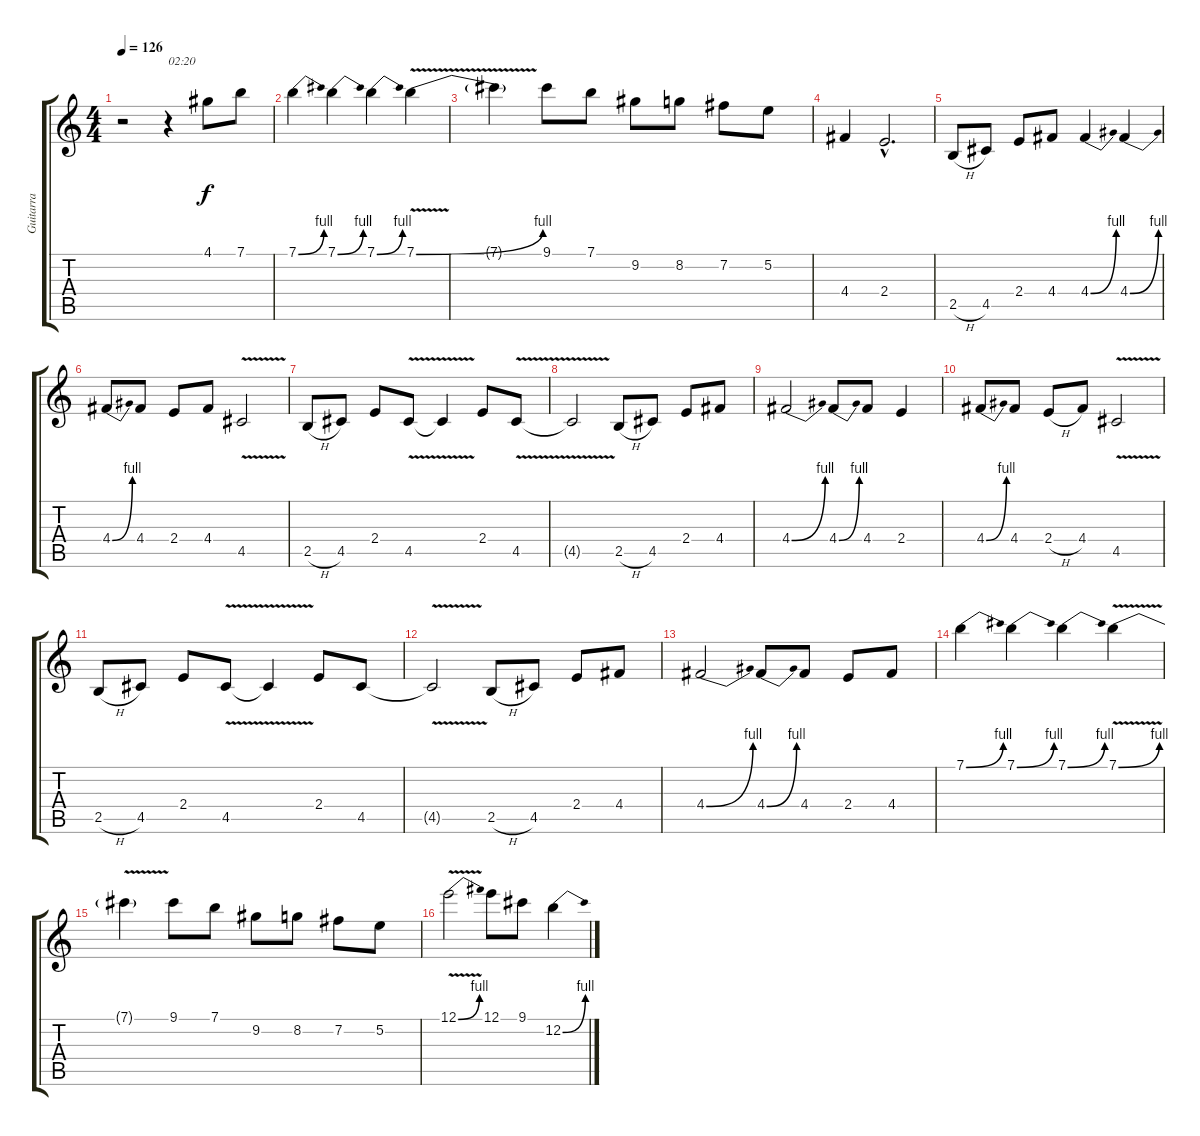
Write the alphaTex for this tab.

\track ("Guitarra" "Guitarra") {instrument overdrivenguitar}
\staff {score tabs}
\tuning (E4 B3 G3 D3 A2 E2) {hide}
\ts (4 4)
\tempo 126
\clef g2
\ks c
r.2{dy f} r.4{txt "02:20"} 4.1.8 7.1.8 |
7.1{be (bend 0 0 60 4)}.4 7.1{be (bend 0 0 60 4)}.4 7.1{be (bend 0 0 60 4)}.4 7.1{be (bend 0 0 60 4) v}.4 |
7.1{t}.4 9.1.8 7.1.8 9.2.8 8.2.8 7.2.8 5.2.8 |
4.4.4 2.4{hac}.2{d} |
2.5{h}.8 4.5.8 2.4.8 4.4.8 4.4{be (bend 0 0 60 4)}.4 4.4{be (bend 0 0 60 4)}.4 |
4.4{be (bend 0 0 60 4)}.8 4.4.8 2.4.8 4.4.8 4.5{v}.2 |
2.5{h}.8 4.5.8 2.4.8 4.5{v}.8 4.5{v t}.4 2.4.8 4.5{v}.8 |
4.5{t}.2 2.5{h}.8 4.5.8 2.4.8 4.4.8 |
4.4{be (bend 0 0 60 4)}.2 4.4{be (bend 0 0 60 4)}.8 4.4.8 2.4.4 |
4.4{be (bend 0 0 60 4)}.8 4.4.8 2.4{h}.8 4.4.8 4.5{v}.2 |
2.5{h}.8 4.5.8 2.4.8 4.5{v}.8 4.5{v t}.4 2.4.8 4.5.8 |
4.5{v t}.2 2.5{h}.8 4.5.8 2.4.8 4.4.8 |
4.4{be (bend 0 0 60 4)}.2 4.4{be (bend 0 0 60 4)}.8 4.4.8 2.4.8 4.4.8 |
7.1{be (bend 0 0 60 4)}.4 7.1{be (bend 0 0 60 4)}.4 7.1{be (bend 0 0 60 4)}.4 7.1{be (bend 0 0 60 4) v}.4 |
7.1{v t}.4 9.1.8 7.1.8 9.2.8 8.2.8 7.2.8 5.2.8 |
12.1{be (bend 0 0 60 4) v}.2 12.1.8 9.1.8 12.2{be (bend 0 0 60 4)}.4
